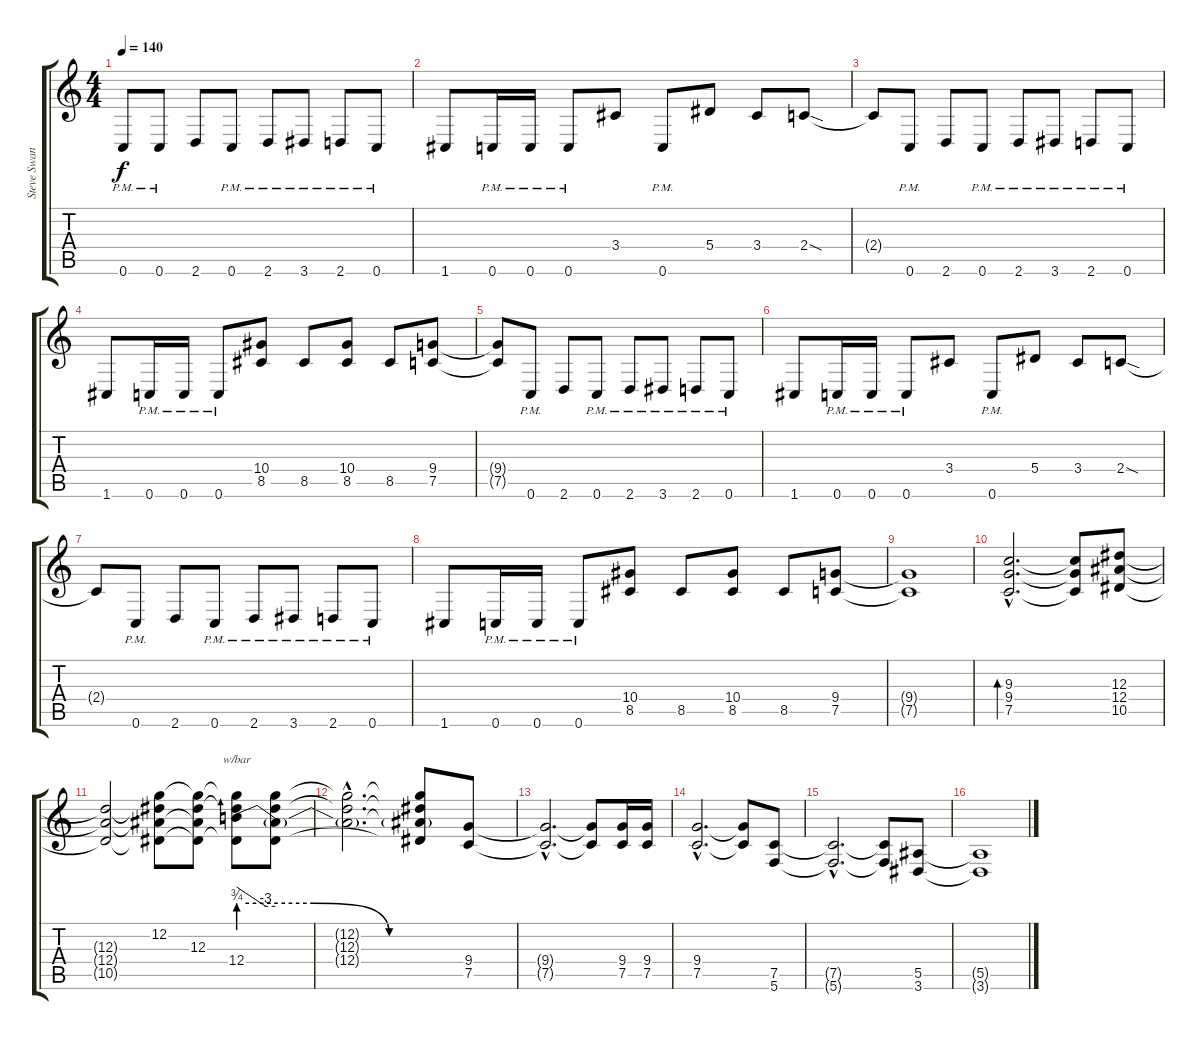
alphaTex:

\track ("Steve Swanson(Solo,Rhytm Guitar,Overdub)" "Steve Swan") {instrument overdrivenguitar}
\staff {score tabs}
\tuning (C4 G3 Eb3 Bb2 F2 C2) {hide}
\ts (4 4)
\tempo 140
\clef g2
\ks c
0.6{pm}.8{dy f} 0.6{pm}.8 2.6.8 0.6{pm}.8 2.6{pm}.8 3.6{pm}.8 2.6{pm}.8 0.6{pm}.8 |
1.6.8 0.6{pm}.16 0.6{pm}.16 0.6{pm}.8 3.4.8 0.6{pm}.8 5.4.8 3.4.8 2.4{sod}.8 |
2.4{t}.8 0.6{pm}.8 2.6.8 0.6{pm}.8 2.6{pm}.8 3.6{pm}.8 2.6{pm}.8 0.6{pm}.8 |
1.6.8 0.6{pm}.16 0.6{pm}.16 0.6{pm}.8 (10.4 8.5).8 8.5.8 (10.4 8.5).8 8.5.8 (9.4 7.5).8 |
(9.4{t} 7.5{t}).8 0.6{pm}.8 2.6.8 0.6{pm}.8 2.6{pm}.8 3.6{pm}.8 2.6{pm}.8 0.6{pm}.8 |
1.6.8 0.6{pm}.16 0.6{pm}.16 0.6{pm}.8 3.4.8 0.6{pm}.8 5.4.8 3.4.8 2.4{sod}.8 |
2.4{t}.8 0.6{pm}.8 2.6.8 0.6{pm}.8 2.6{pm}.8 3.6{pm}.8 2.6{pm}.8 0.6{pm}.8 |
1.6.8 0.6{pm}.16 0.6{pm}.16 0.6{pm}.8 (10.4 8.5).8 8.5.8 (10.4 8.5).8 8.5.8 (9.4 7.5).8 |
(9.4{t} 7.5{t}).1 |
(9.3{hac} 9.4{hac} 7.5{hac}).2{d bd 480} (9.3{t} 9.4{t} 7.5{t}).8 (12.3 12.4 10.5).8 |
(12.3{t} 12.4{t} 10.5{t}).2 (12.2 12.3{t} 12.4{t} 10.5{t}).8 (12.2{t} 12.3 12.4{t} 10.5{t}).8 (12.2{t} 12.3{t} 12.4{be (custom 0 3 20 3 40 0 60 0)} 10.5{t}).8{tbe (custom default 0 0 45 -12 60 -12)} (12.2{t} 12.3{t} 12.4{t} 10.5{t}).8 |
(12.2{hac t} 12.3{hac t} 12.4{hac t}).2{d} (12.2{t} 12.3{t} 12.4{t} 10.5{t}).8 (9.4 7.5).8 |
(9.4{hac t} 7.5{hac t}).2{d} (9.4{t} 7.5{t}).8 (9.4 7.5).16 (9.4 7.5).16 |
(9.4{hac} 7.5{hac}).2{d} (9.4{t} 7.5{t}).8 (7.5 5.6).8 |
(7.5{hac t} 5.6{hac t}).2{d} (7.5{t} 5.6{t}).8 (5.5 3.6).8 |
(5.5{t} 3.6{t}).1
